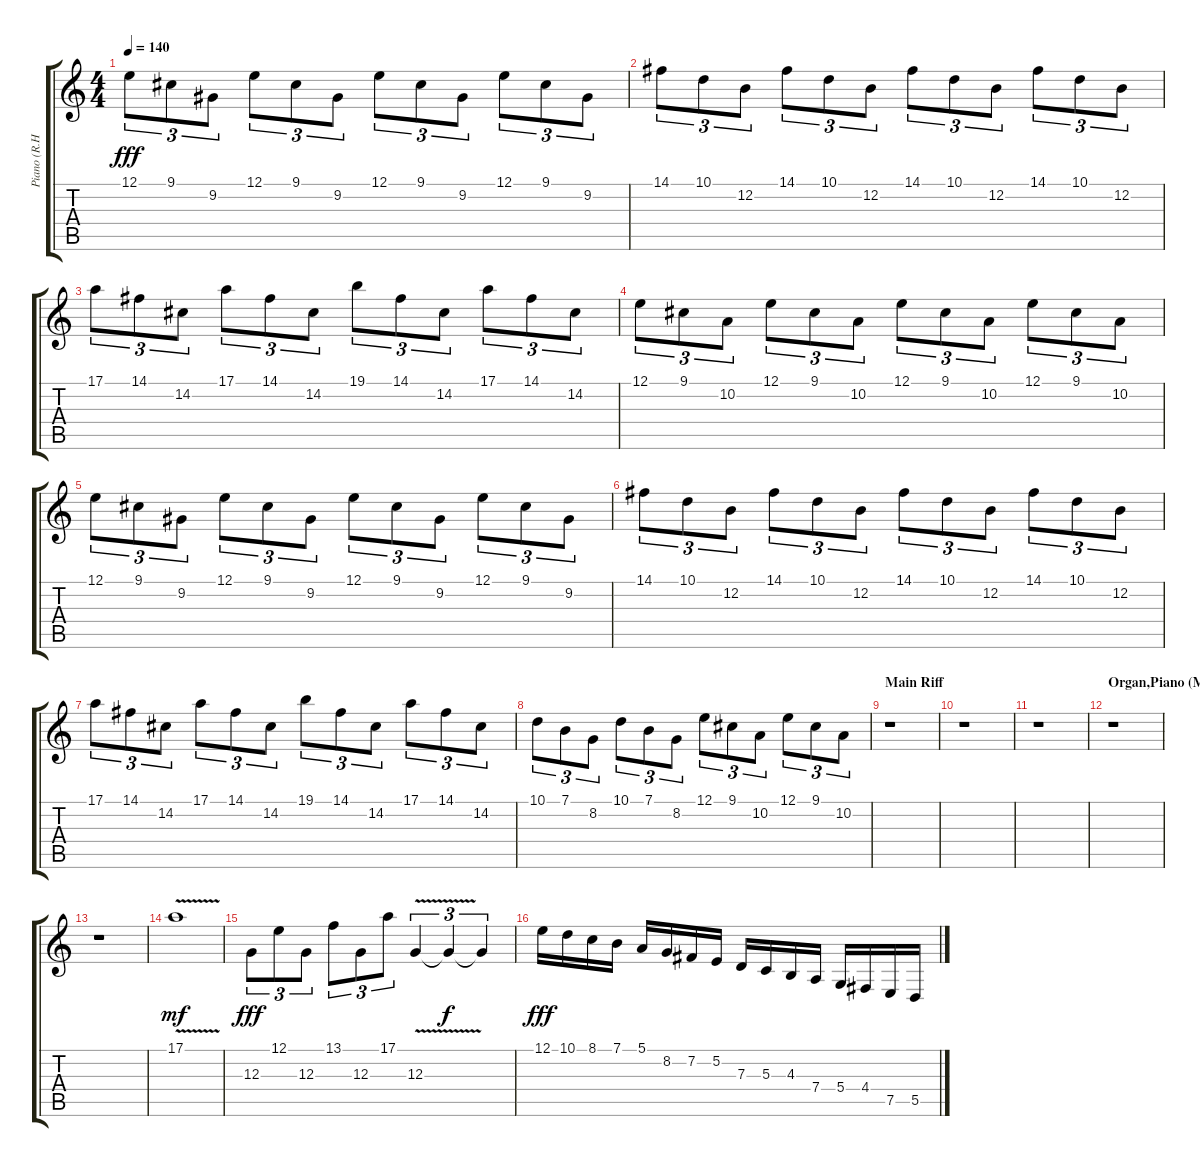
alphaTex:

\track ("Piano (R.Hand)" "Piano (R.H") {instrument acousticgrandpiano}
\staff {score tabs}
\tuning (E4 B3 G3 D3 A2 E2) {hide}
\ts (4 4)
\tempo 140
\clef g2
\ks c
12.1.8{tu (3 2) dy fff} 9.1.8{tu (3 2)} 9.2.8{tu (3 2)} 12.1.8{tu (3 2)} 9.1.8{tu (3 2)} 9.2.8{tu (3 2)} 12.1.8{tu (3 2)} 9.1.8{tu (3 2)} 9.2.8{tu (3 2)} 12.1.8{tu (3 2)} 9.1.8{tu (3 2)} 9.2.8{tu (3 2)} |
14.1.8{tu (3 2)} 10.1.8{tu (3 2)} 12.2.8{tu (3 2)} 14.1.8{tu (3 2)} 10.1.8{tu (3 2)} 12.2.8{tu (3 2)} 14.1.8{tu (3 2)} 10.1.8{tu (3 2)} 12.2.8{tu (3 2)} 14.1.8{tu (3 2)} 10.1.8{tu (3 2)} 12.2.8{tu (3 2)} |
17.1.8{tu (3 2)} 14.1.8{tu (3 2)} 14.2.8{tu (3 2)} 17.1.8{tu (3 2)} 14.1.8{tu (3 2)} 14.2.8{tu (3 2)} 19.1.8{tu (3 2)} 14.1.8{tu (3 2)} 14.2.8{tu (3 2)} 17.1.8{tu (3 2)} 14.1.8{tu (3 2)} 14.2.8{tu (3 2)} |
12.1.8{tu (3 2)} 9.1.8{tu (3 2)} 10.2.8{tu (3 2)} 12.1.8{tu (3 2)} 9.1.8{tu (3 2)} 10.2.8{tu (3 2)} 12.1.8{tu (3 2)} 9.1.8{tu (3 2)} 10.2.8{tu (3 2)} 12.1.8{tu (3 2)} 9.1.8{tu (3 2)} 10.2.8{tu (3 2)} |
12.1.8{tu (3 2)} 9.1.8{tu (3 2)} 9.2.8{tu (3 2)} 12.1.8{tu (3 2)} 9.1.8{tu (3 2)} 9.2.8{tu (3 2)} 12.1.8{tu (3 2)} 9.1.8{tu (3 2)} 9.2.8{tu (3 2)} 12.1.8{tu (3 2)} 9.1.8{tu (3 2)} 9.2.8{tu (3 2)} |
14.1.8{tu (3 2)} 10.1.8{tu (3 2)} 12.2.8{tu (3 2)} 14.1.8{tu (3 2)} 10.1.8{tu (3 2)} 12.2.8{tu (3 2)} 14.1.8{tu (3 2)} 10.1.8{tu (3 2)} 12.2.8{tu (3 2)} 14.1.8{tu (3 2)} 10.1.8{tu (3 2)} 12.2.8{tu (3 2)} |
17.1.8{tu (3 2)} 14.1.8{tu (3 2)} 14.2.8{tu (3 2)} 17.1.8{tu (3 2)} 14.1.8{tu (3 2)} 14.2.8{tu (3 2)} 19.1.8{tu (3 2)} 14.1.8{tu (3 2)} 14.2.8{tu (3 2)} 17.1.8{tu (3 2)} 14.1.8{tu (3 2)} 14.2.8{tu (3 2)} |
10.1.8{tu (3 2)} 7.1.8{tu (3 2)} 8.2.8{tu (3 2)} 10.1.8{tu (3 2)} 7.1.8{tu (3 2)} 8.2.8{tu (3 2)} 12.1.8{tu (3 2)} 9.1.8{tu (3 2)} 10.2.8{tu (3 2)} 12.1.8{tu (3 2)} 9.1.8{tu (3 2)} 10.2.8{tu (3 2)} |
\section ("" "Main Riff")
r.1 |
r.1 |
r.1 |
\section ("" "Organ,Piano (M. Solo)")
r.1 |
r.1 |
17.1{v}.1{dy mf} |
12.3.8{tu (3 2) dy fff} 12.1.8{tu (3 2)} 12.3.8{tu (3 2)} 13.1.8{tu (3 2)} 12.3.8{tu (3 2)} 17.1.8{tu (3 2)} 12.3{v}.4{tu (3 2)} 12.3{t}.4{tu (3 2) dy f} 12.3{t}.4{tu (3 2)} |
12.1.16{dy fff} 10.1.16 8.1.16 7.1.16 5.1.16 8.2.16 7.2.16 5.2.16 7.3.16 5.3.16 4.3.16 7.4.16 5.4.16 4.4.16 7.5.16 5.5.16
